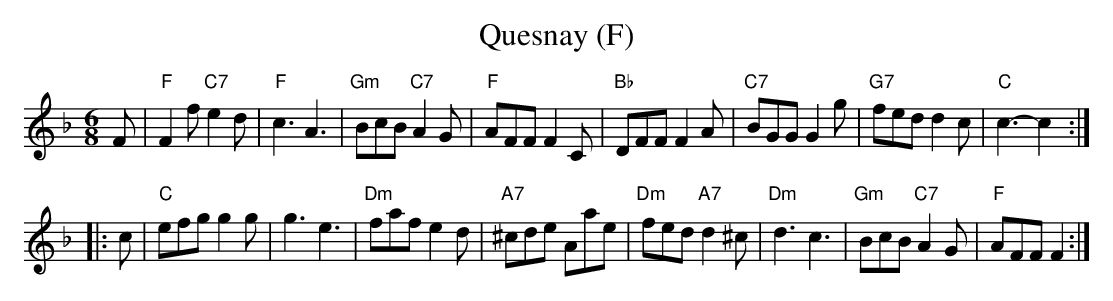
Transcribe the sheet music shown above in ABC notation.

X:1
T: Quesnay (F)
M: 6/8
L: 1/8
K: F
F \
| "F"F2f "C7"e2d | "F"c3 A3 | "Gm"BcB "C7"A2G | "F"AFF F2C \
| "Bb"DFF F2A | "C7"BGG G2g | "G7"fed d2c | "C"c3- c2 :|
|: c \
| "C"efg g2g | g3 e3 | "Dm"faf e2d | "A7"^cde Aae \
| "Dm"fed "A7"d2^c | "Dm"d3 c3 | "Gm"BcB "C7"A2G | "F"AFF F2 :|
